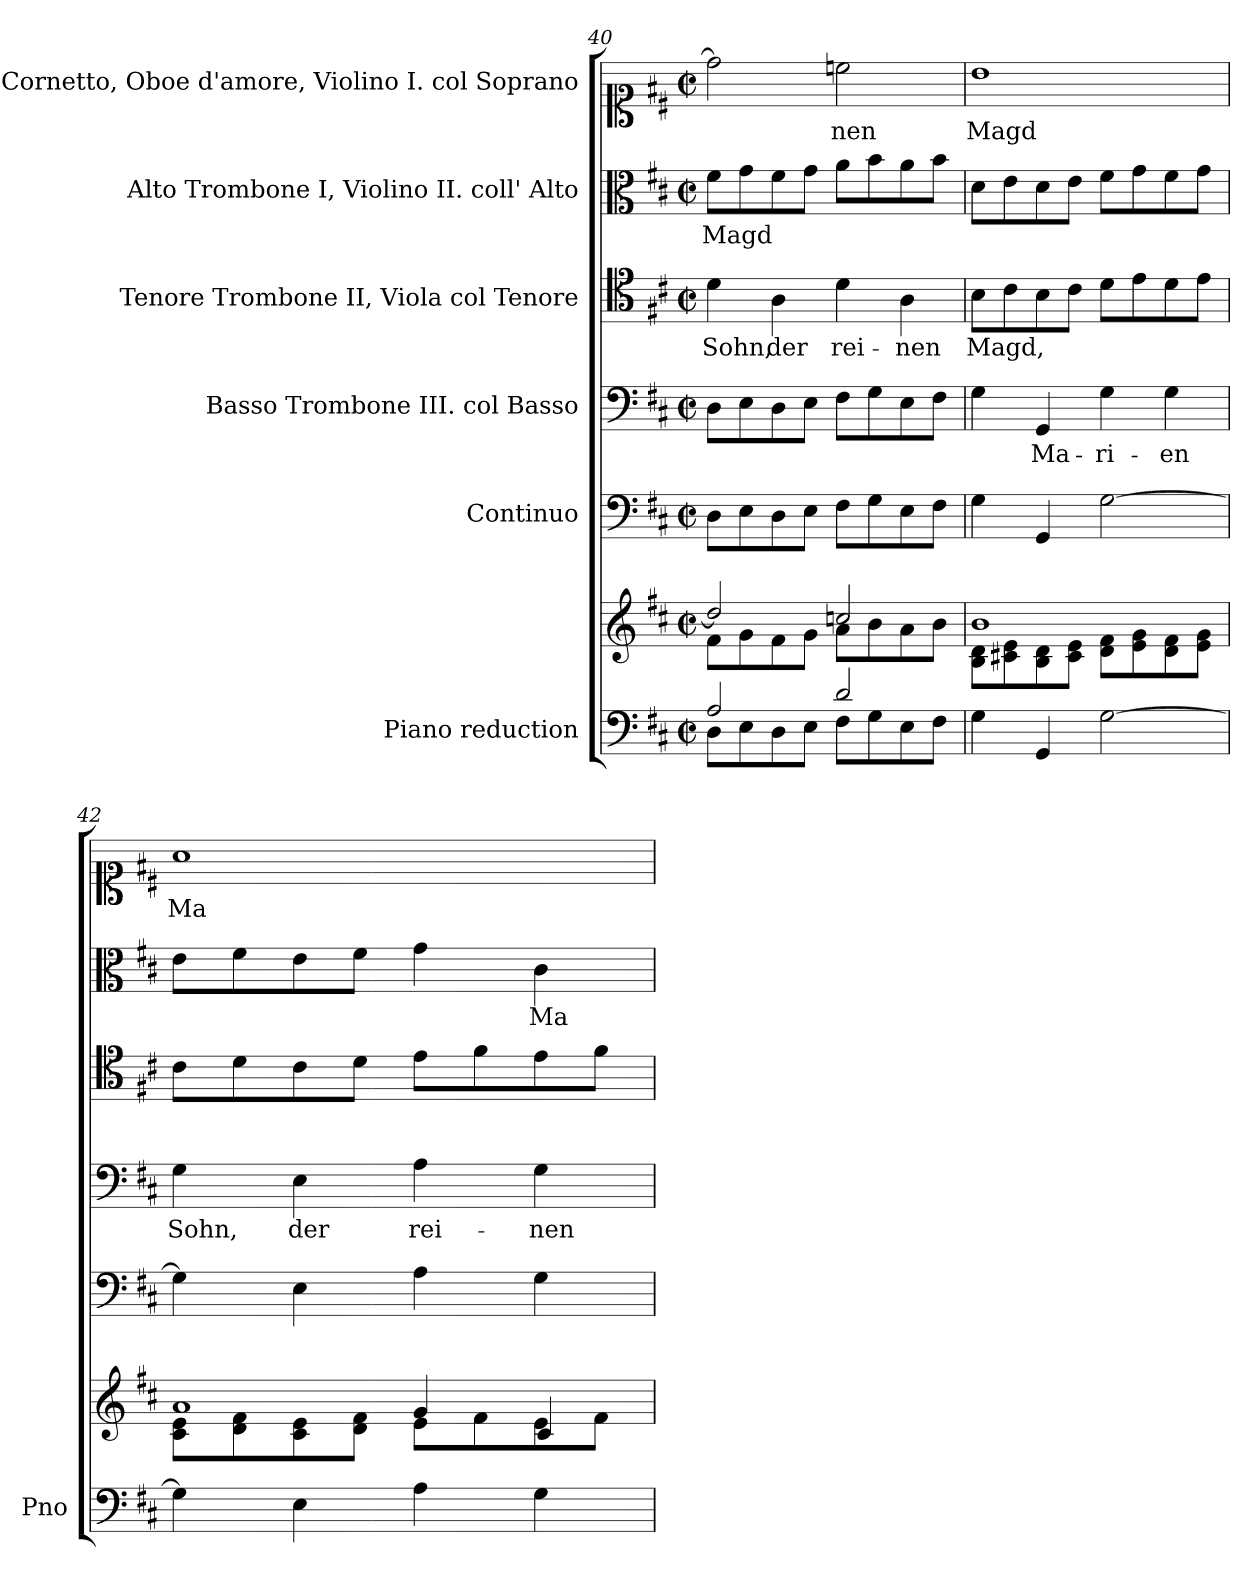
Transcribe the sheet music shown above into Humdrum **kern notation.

**kern	**kern	**kern	**kern	**text	**kern	**text	**kern	**text	**kern	**text
*part6	*part6	*part5	*part4	*part4	*part3	*part3	*part2	*part2	*part1	*part1
*staff7	*staff6	*staff5	*staff4	*staff4	*staff3	*staff3	*staff2	*staff2	*staff1	*staff1
*I"Piano reduction	*	*I"Continuo	*I"Basso  Trombone III. col Basso	*	*I"Tenore Trombone II, Viola col Tenore	*	*I"Alto Trombone I, Violino II.  coll' Alto	*	*I"Soprano Cornetto, Oboe d'amore, Violino I. col Soprano	*
*I'Pno	*	*	*	*	*	*	*	*	*	*
*clefF4	*clefG2	*clefF4	*clefF4	*	*clefC4	*	*clefC3	*	*clefC1	*
*k[f#c#]	*k[f#c#]	*k[f#c#]	*k[f#c#]	*	*k[f#c#]	*	*k[f#c#]	*	*k[f#c#]	*
*M2/2	*M2/2	*M2/2	*M2/2	*	*M2/2	*	*M2/2	*	*M2/2	*
*met(c|)	*met(c|)	*met(c|)	*met(c|)	*	*met(c|)	*	*met(c|)	*	*met(c|)	*
=40	=40	=40	=40	=40	=40	=40	=40	=40	=40	=40
*^	*^	*	*	*	*	*	*	*	*	*
!	!	!	!	!	!	!	!	!LO:LY:b	!	!LO:LY:b	!	!
2A/	8D\L	2dd/]	8f#\L	8D\L	8D\L	.	4d\	Sohn,	8f#\L	Magd	2dd\]	.
.	8E\	.	8g\	8E\	8E\	.	.	.	8g\	.	.	.
!	!	!	!	!	!	!	!	!LO:LY:b	!	!	!	!
.	8D\	.	8f#\	8D\	8D\	.	4A\	der	8f#\	.	.	.
.	8E\J	.	8g\J	8E\J	8E\J	.	.	.	8g\J	.	.	.
!	!	!	!	!	!	!	!	!LO:LY:b	!	!	!	!LO:LY:b
2d/	8F#\L	2ccn/	8a\L	8F#\L	8F#\L	.	4d\	rei-	8a\L	.	2ccn\	-nen
.	8G\	.	8b\	8G\	8G\	.	.	.	8b\	.	.	.
!	!	!	!	!	!	!	!	!LO:LY:b	!	!	!	!
.	8E\	.	8a\	8E\	8E\	.	4A\	-nen	8a\	.	.	.
.	8F#\J	.	8b\J	8F#\J	8F#\J	.	.	.	8b\J	.	.	.
=41	=41	=41	=41	=41	=41	=41	=41	=41	=41	=41	=41	=41
!	!	!	!	!	!	!	!	!LO:LY:b	!	!	!	!LO:LY:b
*v	*v	*	*	*	*	*	*	*	*	*	*	*
4G\	1b	8B\ 8d\L	4G\	4G\	.	8B\L	Magd,	8d\L	.	1b	Magd
.	.	8c#X\ 8e\	.	.	.	8c#\	.	8e\	.	.	.
!	!	!	!	!	!LO:LY:b	!	!	!	!	!	!
4GG/	.	8B\ 8d\	4GG/	4GG/	Ma-	8B\	.	8d\	.	.	.
.	.	8c#\ 8e\J	.	.	.	8c#\J	.	8e\J	.	.	.
!	!	!	!	!	!LO:LY:b	!	!	!	!	!	!
[2G\	.	8d\ 8f#\L	[2G\	4G\	-ri-	8d\L	.	8f#\L	.	.	.
.	.	8e\ 8g\	.	.	.	8e\	.	8g\	.	.	.
!	!	!	!	!	!LO:LY:b	!	!	!	!	!	!
.	.	8d\ 8f#\	.	4G\	-en	8d\	.	8f#\	.	.	.
.	.	8e\ 8g\J	.	.	.	8e\J	.	8g\J	.	.	.
!!LO:LB:g=z
=42	=42	=42	=42	=42	=42	=42	=42	=42	=42	=42	=42
*	*	*^	*	*	*	*	*	*	*	*	*
!	!	!	!	!	!	!LO:LY:b	!	!	!	!	!	!LO:LY:b
4G\]	1a	8c#\ 8e\L	2ryy	4G\]	4G\	Sohn,	8c#\L	.	8e\L	.	1a	Ma-
.	.	8d\ 8f#\	.	.	.	.	8d\	.	8f#\	.	.	.
!	!	!	!	!	!	!LO:LY:b	!	!	!	!	!	!
4E\	.	8c#\ 8e\	.	4E\	4E\	der	8c#\	.	8e\	.	.	.
.	.	8d\ 8f#\J	.	.	.	.	8d\J	.	8f#\J	.	.	.
!	!	!	!	!	!	!LO:LY:b	!	!	!	!	!	!
4A\	.	8e\L	4g/	4A\	4A\	rei-	8e\L	.	4g\	.	.	.
.	.	8f#\	.	.	.	.	8f#\	.	.	.	.	.
!	!	!	!	!	!	!LO:LY:b	!	!	!	!LO:LY:b	!	!
4G\	.	8e\	4c#/	4G\	4G\	-nen	8e\	.	4c#\	Ma-	.	.
.	.	8f#\J	.	.	.	.	8f#\J	.	.	.	.	.
*	*v	*v	*v	*	*	*	*	*	*	*	*	*
=	=	=	=	=	=	=	=	=	=	=
*-	*-	*-	*-	*-	*-	*-	*-	*-	*-	*-
